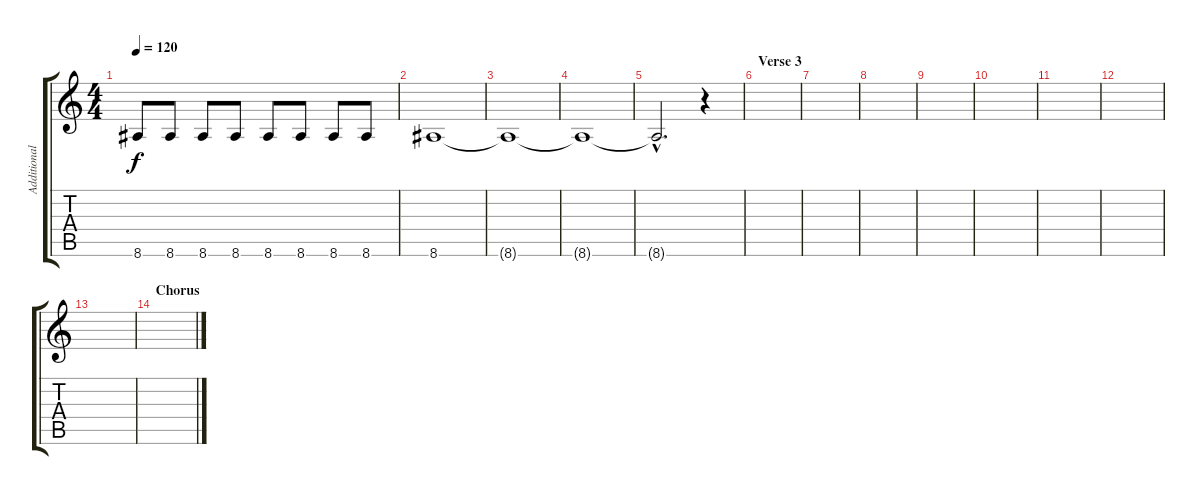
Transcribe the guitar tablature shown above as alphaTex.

\track ("Additional Guitar" "Additional") {instrument distortionguitar}
\staff {score tabs}
\tuning (E4 B3 G3 D3 A2 D2) {hide}
\ts (4 4)
\tempo 120
\clef g2
\ks c
8.6.8{dy f} 8.6.8 8.6.8 8.6.8 8.6.8 8.6.8 8.6.8 8.6.8 |
8.6.1{volume 0} |
8.6{t}.1 |
8.6{t}.1 |
8.6{hac t}.2{d} r.4 |
\section ("" "Verse 3")
|
|
|
|
|
|
|
|
\section ("" "Chorus")
